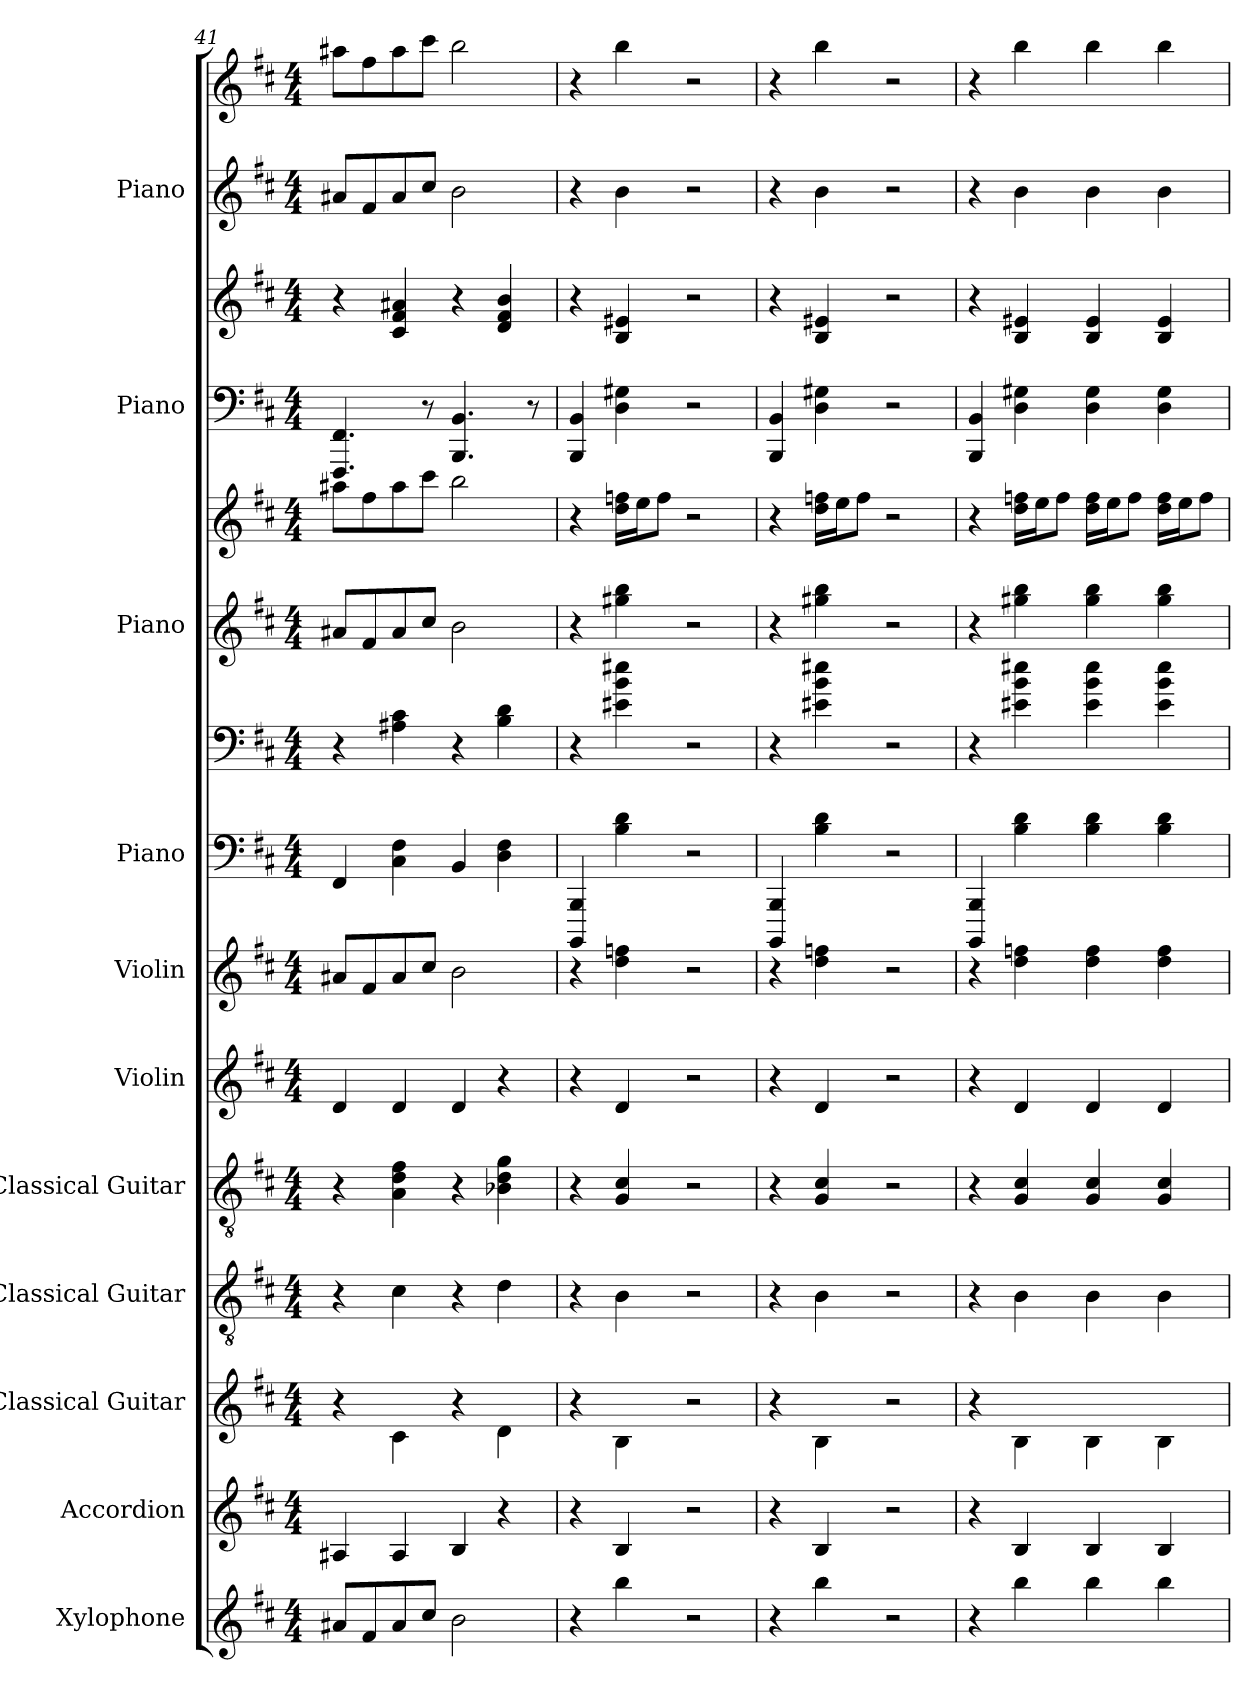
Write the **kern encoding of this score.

**kern	**kern	**kern	**kern	**kern	**kern	**kern	**kern	**kern	**kern	**kern	**kern	**kern	**kern	**kern
*part11	*part10	*part9	*part8	*part7	*part6	*part5	*part4	*part4	*part3	*part3	*part2	*part2	*part1	*part1
*staff15	*staff14	*staff13	*staff12	*staff11	*staff10	*staff9	*staff8	*staff7	*staff6	*staff5	*staff4	*staff3	*staff2	*staff1
*I"Xylophone	*I"Accordion	*I"Classical Guitar	*I"Classical Guitar	*I"Classical Guitar	*I"Violin	*I"Violin	*I"Piano	*	*I"Piano	*	*I"Piano	*	*I"Piano	*
*I'Xyl.	*I'Acc.	*I'Guit.	*I'Guit.	*I'Guit.	*I'Vln.	*I'Vln.	*I'Pno.	*	*I'Pno.	*	*I'Pno.	*	*I'Pno.	*
*clefG2	*clefG2	*	*clefGv2	*clefGv2	*clefG2	*clefG2	*clefF4	*clefF4	*clefG2	*clefG2	*clefF4	*clefG2	*clefG2	*clefG2
*ITrd-7c-12	*	*	*	*	*	*	*	*	*	*	*	*	*	*
*k[f#c#]	*k[f#c#]	*k[f#c#]	*k[f#c#]	*k[f#c#]	*k[f#c#]	*k[f#c#]	*k[f#c#]	*k[f#c#]	*k[f#c#]	*k[f#c#]	*k[f#c#]	*k[f#c#]	*k[f#c#]	*k[f#c#]
*M4/4	*M4/4	*M4/4	*M4/4	*M4/4	*M4/4	*M4/4	*M4/4	*M4/4	*M4/4	*M4/4	*M4/4	*M4/4	*M4/4	*M4/4
=41	=41	=41	=41	=41	=41	=41	=41	=41	=41	=41	=41	=41	=41	=41
8aa#X/L	4A#X/	4r	4r	4r	4d/	8a#X/L	4FF#/	4r	8a#X/L	8aa#X\L	4.FFF#/ 4.FF#/	4r	8a#X/L	8aa#X\L
8ff#/	.	.	.	.	.	8f#/	.	.	8f#/	8ff#\	.	.	8f#/	8ff#\
8aa#/	4A#/	4c#\	4c#\	4A\ 4d\ 4f#\	4d/	8a#/	4C#\ 4F#\	4A#X\ 4c#\	8a#/	8aa#\	.	4c#/ 4f#/ 4a#X/	8a#/	8aa#\
8ccc#/J	.	.	.	.	.	8cc#/J	.	.	8cc#/J	8ccc#\J	8r	.	8cc#/J	8ccc#\J
2bb\	4B/	4r	4r	4r	4d/	2b\	4BB/	4r	2b\	2bb\	4.BBB/ 4.BB/	4r	2b\	2bb\
.	4r	4d\	4d\	4B-X\ 4d\ 4g\	4r	.	4D\ 4F#\	4B\ 4d\	.	.	.	4d/ 4f#/ 4b/	.	.
.	.	.	.	.	.	.	.	.	.	.	8r	.	.	.
=42	=42	=42	=42	=42	=42	=42	=42	=42	=42	=42	=42	=42	=42	=42
4r	4r	4r	4r	4r	4r	4r	4BBBB/ 4BBB/	4r	4r	4r	4BBB/ 4BB/	4r	4r	4r
4bbb\	4B/	4B\	4B\	4G/ 4c#/	4d/	4dd\ 4ffn\	4B\ 4d\	4e#X\ 4b\ 4ee#X\	4gg#X\ 4bb\	16dd\ 16ffn\LL	4D\ 4G#X\	4B/ 4e#X/	4b\	4bb\
.	.	.	.	.	.	.	.	.	.	16ee\J	.	.	.	.
.	.	.	.	.	.	.	.	.	.	8ff\J	.	.	.	.
2r	2r	2r	2r	2r	2r	2r	2r	2r	2r	2r	2r	2r	2r	2r
=43	=43	=43	=43	=43	=43	=43	=43	=43	=43	=43	=43	=43	=43	=43
4r	4r	4r	4r	4r	4r	4r	4BBBB/ 4BBB/	4r	4r	4r	4BBB/ 4BB/	4r	4r	4r
4bbb\	4B/	4B\	4B\	4G/ 4c#/	4d/	4dd\ 4ffn\	4B\ 4d\	4e#X\ 4b\ 4ee#X\	4gg#X\ 4bb\	16dd\ 16ffn\LL	4D\ 4G#X\	4B/ 4e#X/	4b\	4bb\
.	.	.	.	.	.	.	.	.	.	16ee\J	.	.	.	.
.	.	.	.	.	.	.	.	.	.	8ff\J	.	.	.	.
2r	2r	2r	2r	2r	2r	2r	2r	2r	2r	2r	2r	2r	2r	2r
!!LO:PB:g=z
=44	=44	=44	=44	=44	=44	=44	=44	=44	=44	=44	=44	=44	=44	=44
4r	4r	4r	4r	4r	4r	4r	4BBBB/ 4BBB/	4r	4r	4r	4BBB/ 4BB/	4r	4r	4r
4bbb\	4B/	4B\	4B\	4G/ 4c#/	4d/	4dd\ 4ffn\	4B\ 4d\	4e#X\ 4b\ 4ee#X\	4gg#X\ 4bb\	16dd\ 16ffn\LL	4D\ 4G#X\	4B/ 4e#X/	4b\	4bb\
.	.	.	.	.	.	.	.	.	.	16ee\J	.	.	.	.
.	.	.	.	.	.	.	.	.	.	8ff\J	.	.	.	.
4bbb\	4B/	4B\	4B\	4G/ 4c#/	4d/	4dd\ 4ff\	4B\ 4d\	4e#\ 4b\ 4ee#\	4gg#\ 4bb\	16dd\ 16ff\LL	4D\ 4G#\	4B/ 4e#/	4b\	4bb\
.	.	.	.	.	.	.	.	.	.	16ee\J	.	.	.	.
.	.	.	.	.	.	.	.	.	.	8ff\J	.	.	.	.
4bbb\	4B/	4B\	4B\	4G/ 4c#/	4d/	4dd\ 4ff\	4B\ 4d\	4e#\ 4b\ 4ee#\	4gg#\ 4bb\	16dd\ 16ff\LL	4D\ 4G#\	4B/ 4e#/	4b\	4bb\
.	.	.	.	.	.	.	.	.	.	16ee\J	.	.	.	.
.	.	.	.	.	.	.	.	.	.	8ff\J	.	.	.	.
=	=	=	=	=	=	=	=	=	=	=	=	=	=	=
*-	*-	*-	*-	*-	*-	*-	*-	*-	*-	*-	*-	*-	*-	*-
